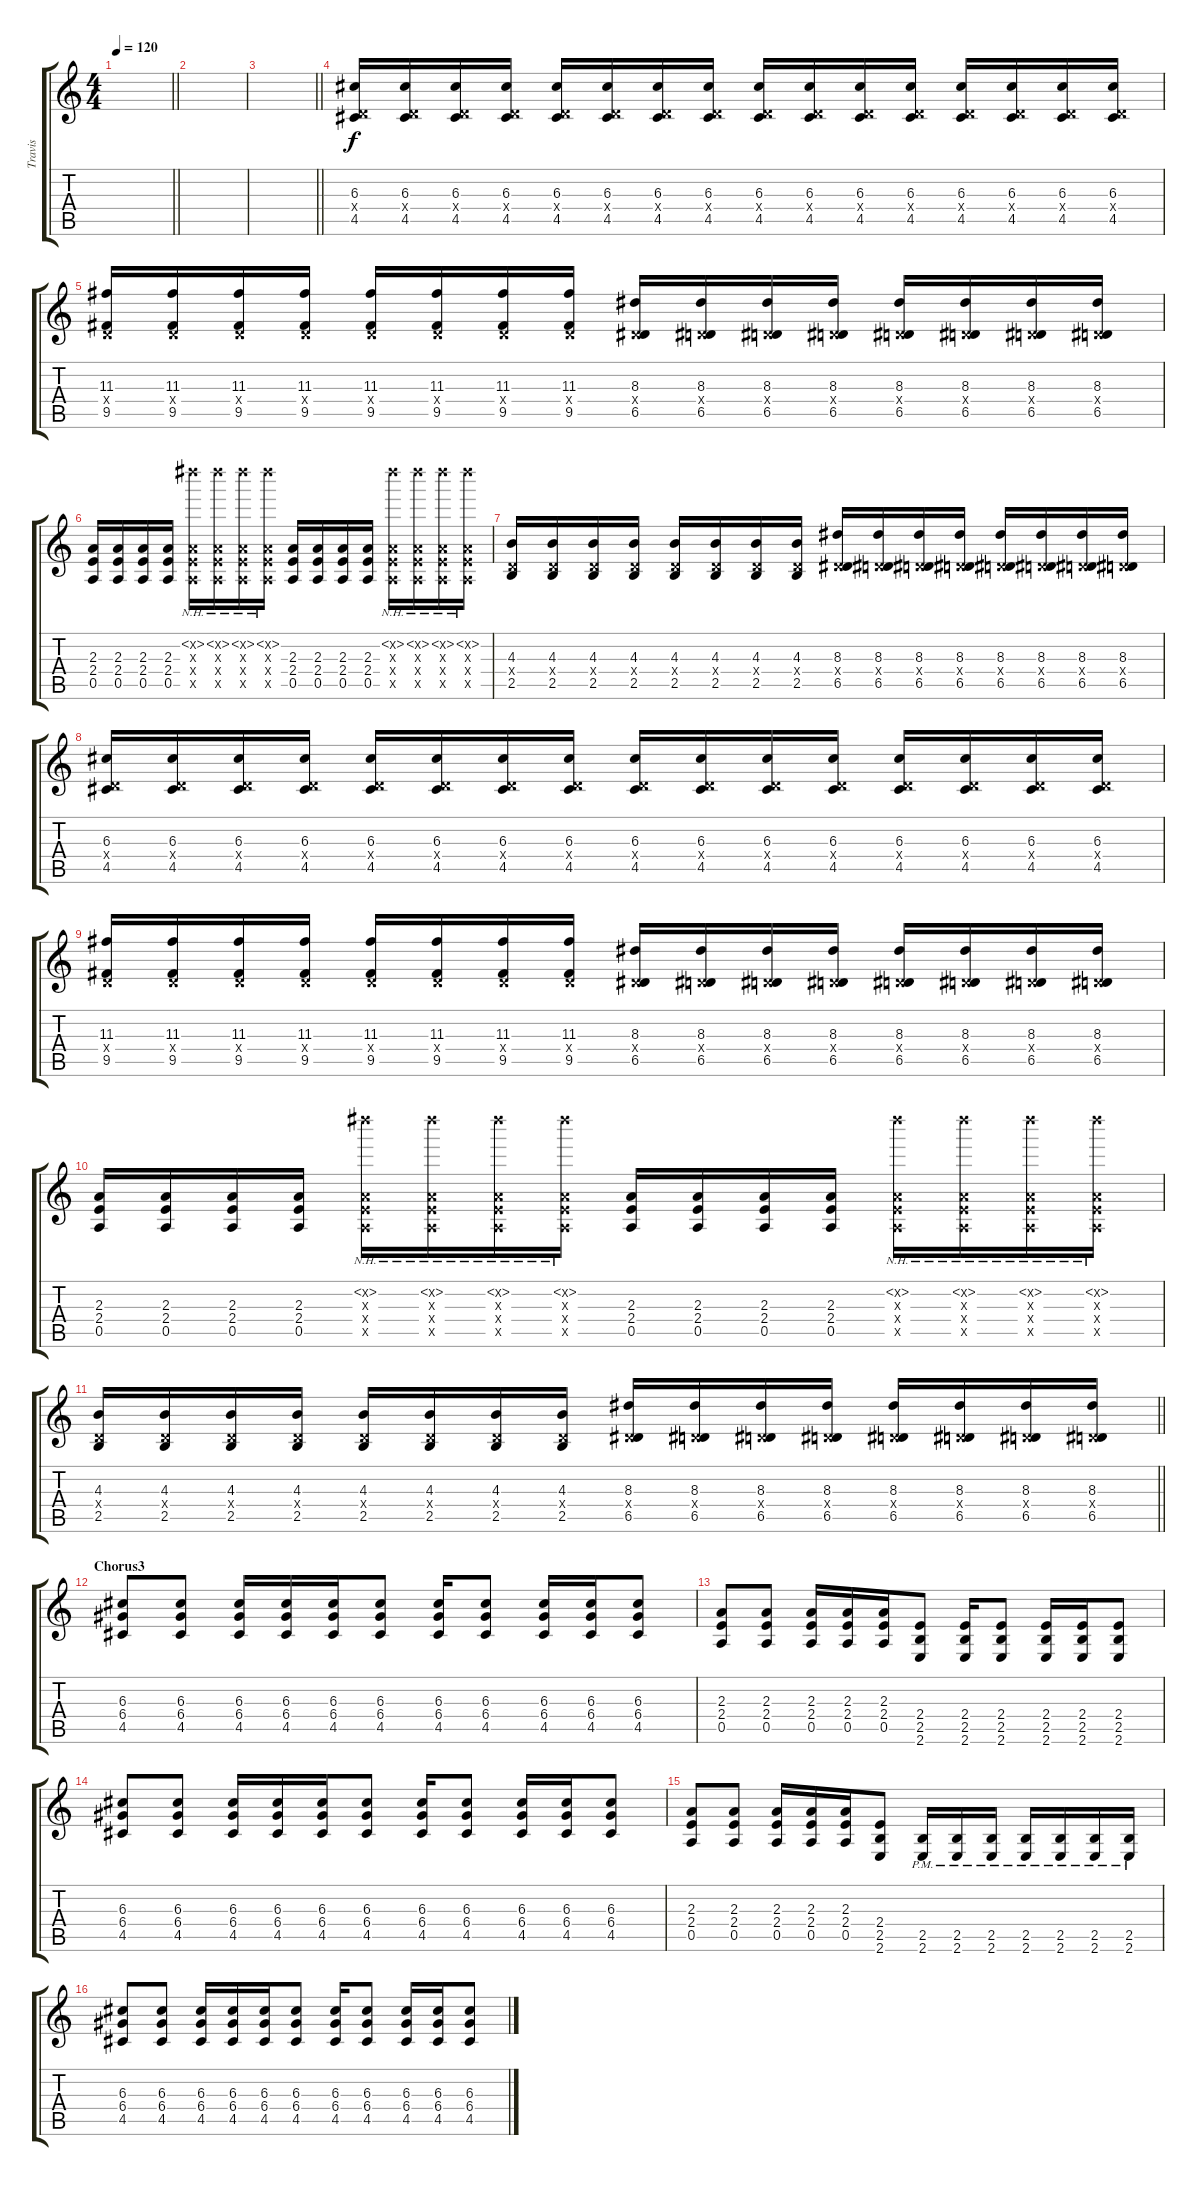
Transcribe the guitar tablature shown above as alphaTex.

\track ("Travis" "Travis") {instrument distortionguitar}
\staff {score tabs}
\tuning (E4 B3 G3 D3 A2 D2) {hide}
\ts (4 4)
\tempo 120
\clef g2
\barLineRight lightlight
\ks c
|
|
\barLineRight lightlight
|
(6.3 0.4{x} 4.5).16 (6.3 0.4{x} 4.5).16 (6.3 0.4{x} 4.5).16 (6.3 0.4{x} 4.5).16 (6.3 0.4{x} 4.5).16 (6.3 0.4{x} 4.5).16 (6.3 0.4{x} 4.5).16 (6.3 0.4{x} 4.5).16 (6.3 0.4{x} 4.5).16 (6.3 0.4{x} 4.5).16 (6.3 0.4{x} 4.5).16 (6.3 0.4{x} 4.5).16 (6.3 0.4{x} 4.5).16 (6.3 0.4{x} 4.5).16 (6.3 0.4{x} 4.5).16 (6.3 0.4{x} 4.5).16 |
(11.3 0.4{x} 9.5).16 (11.3 0.4{x} 9.5).16 (11.3 0.4{x} 9.5).16 (11.3 0.4{x} 9.5).16 (11.3 0.4{x} 9.5).16 (11.3 0.4{x} 9.5).16 (11.3 0.4{x} 9.5).16 (11.3 0.4{x} 9.5).16 (8.3 0.4{x} 6.5).16 (8.3 0.4{x} 6.5).16 (8.3 0.4{x} 6.5).16 (8.3 0.4{x} 6.5).16 (8.3 0.4{x} 6.5).16 (8.3 0.4{x} 6.5).16 (8.3 0.4{x} 6.5).16 (8.3 0.4{x} 6.5).16 |
(2.3 2.4 0.5).16 (2.3 2.4 0.5).16 (2.3 2.4 0.5).16 (2.3 2.4 0.5).16 (4.2{nh x} 2.3{x} 2.4{x} 0.5{x}).16 (4.2{nh x} 2.3{x} 2.4{x} 0.5{x}).16 (4.2{nh x} 2.3{x} 2.4{x} 0.5{x}).16 (4.2{nh x} 2.3{x} 2.4{x} 0.5{x}).16 (2.3 2.4 0.5).16 (2.3 2.4 0.5).16 (2.3 2.4 0.5).16 (2.3 2.4 0.5).16 (4.2{nh x} 2.3{x} 2.4{x} 0.5{x}).16 (4.2{nh x} 2.3{x} 2.4{x} 0.5{x}).16 (4.2{nh x} 2.3{x} 2.4{x} 0.5{x}).16 (4.2{nh x} 2.3{x} 2.4{x} 0.5{x}).16 |
(4.3 0.4{x} 2.5).16 (4.3 0.4{x} 2.5).16 (4.3 0.4{x} 2.5).16 (4.3 0.4{x} 2.5).16 (4.3 0.4{x} 2.5).16 (4.3 0.4{x} 2.5).16 (4.3 0.4{x} 2.5).16 (4.3 0.4{x} 2.5).16 (8.3 0.4{x} 6.5).16 (8.3 0.4{x} 6.5).16 (8.3 0.4{x} 6.5).16 (8.3 0.4{x} 6.5).16 (8.3 0.4{x} 6.5).16 (8.3 0.4{x} 6.5).16 (8.3 0.4{x} 6.5).16 (8.3 0.4{x} 6.5).16 |
(6.3 0.4{x} 4.5).16 (6.3 0.4{x} 4.5).16 (6.3 0.4{x} 4.5).16 (6.3 0.4{x} 4.5).16 (6.3 0.4{x} 4.5).16 (6.3 0.4{x} 4.5).16 (6.3 0.4{x} 4.5).16 (6.3 0.4{x} 4.5).16 (6.3 0.4{x} 4.5).16 (6.3 0.4{x} 4.5).16 (6.3 0.4{x} 4.5).16 (6.3 0.4{x} 4.5).16 (6.3 0.4{x} 4.5).16 (6.3 0.4{x} 4.5).16 (6.3 0.4{x} 4.5).16 (6.3 0.4{x} 4.5).16 |
(11.3 0.4{x} 9.5).16 (11.3 0.4{x} 9.5).16 (11.3 0.4{x} 9.5).16 (11.3 0.4{x} 9.5).16 (11.3 0.4{x} 9.5).16 (11.3 0.4{x} 9.5).16 (11.3 0.4{x} 9.5).16 (11.3 0.4{x} 9.5).16 (8.3 0.4{x} 6.5).16 (8.3 0.4{x} 6.5).16 (8.3 0.4{x} 6.5).16 (8.3 0.4{x} 6.5).16 (8.3 0.4{x} 6.5).16 (8.3 0.4{x} 6.5).16 (8.3 0.4{x} 6.5).16 (8.3 0.4{x} 6.5).16 |
(2.3 2.4 0.5).16 (2.3 2.4 0.5).16 (2.3 2.4 0.5).16 (2.3 2.4 0.5).16 (4.2{nh x} 2.3{x} 2.4{x} 0.5{x}).16 (4.2{nh x} 2.3{x} 2.4{x} 0.5{x}).16 (4.2{nh x} 2.3{x} 2.4{x} 0.5{x}).16 (4.2{nh x} 2.3{x} 2.4{x} 0.5{x}).16 (2.3 2.4 0.5).16 (2.3 2.4 0.5).16 (2.3 2.4 0.5).16 (2.3 2.4 0.5).16 (4.2{nh x} 2.3{x} 2.4{x} 0.5{x}).16 (4.2{nh x} 2.3{x} 2.4{x} 0.5{x}).16 (4.2{nh x} 2.3{x} 2.4{x} 0.5{x}).16 (4.2{nh x} 2.3{x} 2.4{x} 0.5{x}).16 |
\barLineRight lightlight
(4.3 0.4{x} 2.5).16 (4.3 0.4{x} 2.5).16 (4.3 0.4{x} 2.5).16 (4.3 0.4{x} 2.5).16 (4.3 0.4{x} 2.5).16 (4.3 0.4{x} 2.5).16 (4.3 0.4{x} 2.5).16 (4.3 0.4{x} 2.5).16 (8.3 0.4{x} 6.5).16 (8.3 0.4{x} 6.5).16 (8.3 0.4{x} 6.5).16 (8.3 0.4{x} 6.5).16 (8.3 0.4{x} 6.5).16 (8.3 0.4{x} 6.5).16 (8.3 0.4{x} 6.5).16 (8.3 0.4{x} 6.5).16 |
\section ("" "Chorus3")
(6.3 6.4 4.5).8 (6.3 6.4 4.5).8 (6.3 6.4 4.5).16 (6.3 6.4 4.5).16 (6.3 6.4 4.5).16 (6.3 6.4 4.5).8 (6.3 6.4 4.5).16 (6.3 6.4 4.5).8 (6.3 6.4 4.5).16 (6.3 6.4 4.5).16 (6.3 6.4 4.5).8 |
(2.3 2.4 0.5).8 (2.3 2.4 0.5).8 (2.3 2.4 0.5).16 (2.3 2.4 0.5).16 (2.3 2.4 0.5).16 (2.4 2.5 2.6).8 (2.4 2.5 2.6).16 (2.4 2.5 2.6).8 (2.4 2.5 2.6).16 (2.4 2.5 2.6).16 (2.4 2.5 2.6).8 |
(6.3 6.4 4.5).8 (6.3 6.4 4.5).8 (6.3 6.4 4.5).16 (6.3 6.4 4.5).16 (6.3 6.4 4.5).16 (6.3 6.4 4.5).8 (6.3 6.4 4.5).16 (6.3 6.4 4.5).8 (6.3 6.4 4.5).16 (6.3 6.4 4.5).16 (6.3 6.4 4.5).8 |
(2.3 2.4 0.5).8 (2.3 2.4 0.5).8 (2.3 2.4 0.5).16 (2.3 2.4 0.5).16 (2.3 2.4 0.5).16 (2.4 2.5 2.6).8 (2.5{pm} 2.6{pm}).16 (2.5{pm} 2.6{pm}).16 (2.5{pm} 2.6{pm}).16 (2.5{pm} 2.6{pm}).16 (2.5{pm} 2.6{pm}).16 (2.5{pm} 2.6{pm}).16 (2.5{pm} 2.6{pm}).16 |
(6.3 6.4 4.5).8 (6.3 6.4 4.5).8 (6.3 6.4 4.5).16 (6.3 6.4 4.5).16 (6.3 6.4 4.5).16 (6.3 6.4 4.5).8 (6.3 6.4 4.5).16 (6.3 6.4 4.5).8 (6.3 6.4 4.5).16 (6.3 6.4 4.5).16 (6.3 6.4 4.5).8
